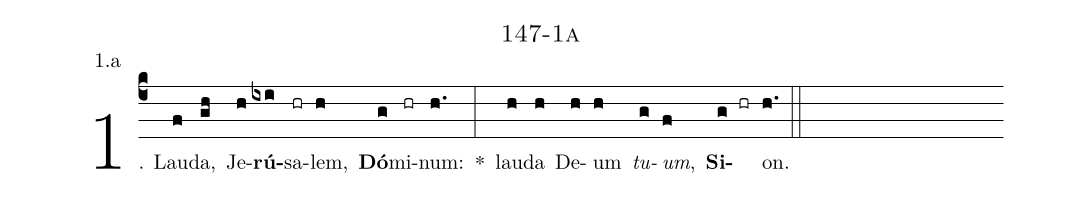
name: 147-1a;
annotation: 1.a;
%%
(c4)1. Lau(f)da,(gh) Je(h)<b>rú</b>(ixi)sa(hr)lem,(h) <b>Dó</b>(g)mi(hr)num:(h.) *(:) lau(h)da(h) De(h)um(h) <i>tu</i>(g)<i>um</i>,(f) <b>Si</b>(g hr)on.(h.) (::)
